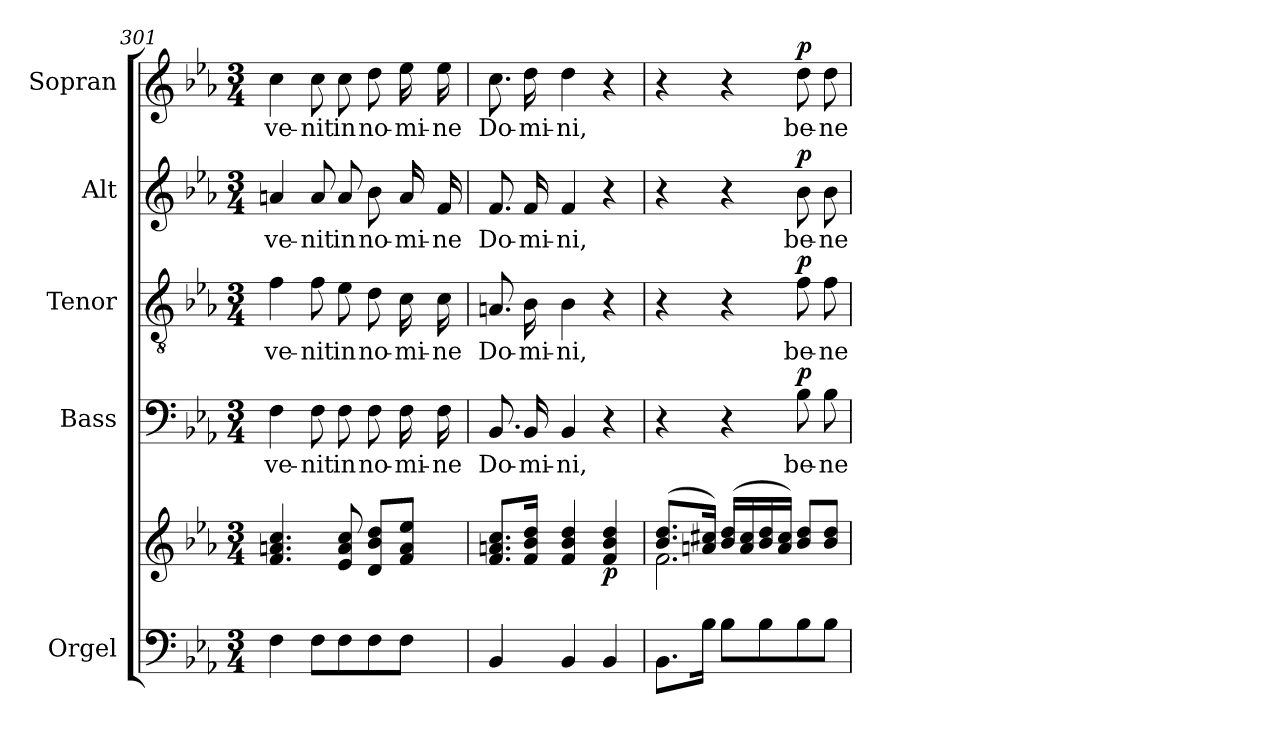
**kern	**kern	**dynam	**kern	**text	**dynam	**kern	**text	**dynam	**kern	**text	**dynam	**kern	**text	**dynam
*part5	*part5	*part5	*part4	*part4	*part4	*part3	*part3	*part3	*part2	*part2	*part2	*part1	*part1	*part1
*staff6	*staff5	*staff5/6	*staff4	*staff4	*staff4	*staff3	*staff3	*staff3	*staff2	*staff2	*staff2	*staff1	*staff1	*staff1
*I"Orgel	*	*	*I"Bass	*	*	*I"Tenor	*	*	*I"Alt	*	*	*I"Sopran	*	*
*I'Org.	*	*	*I'B.	*	*	*I'T.	*	*	*I'A.	*	*	*I'S.	*	*
*clefF4	*clefG2	*	*clefF4	*	*	*clefGv2	*	*	*clefG2	*	*	*clefG2	*	*
*k[b-e-a-]	*k[b-e-a-]	*	*k[b-e-a-]	*	*	*k[b-e-a-]	*	*	*k[b-e-a-]	*	*	*k[b-e-a-]	*	*
*E-:	*E-:	*	*E-:	*	*	*E-:	*	*	*E-:	*	*	*E-:	*	*
*M3/4	*M3/4	*	*M3/4	*	*	*M3/4	*	*	*M3/4	*	*	*M3/4	*	*
=301	=301	=301	=301	=301	=301	=301	=301	=301	=301	=301	=301	=301	=301	=301
!	!	!	!	!LO:LY:b	!	!	!LO:LY:b	!	!	!LO:LY:b	!	!	!LO:LY:b	!
4F\	4.f/ 4.an/ 4.cc/	.	4F\	ve-	.	4f\	ve-	.	4an/	ve-	.	4cc\	ve-	.
!	!	!	!	!LO:LY:b	!	!	!LO:LY:b	!	!	!LO:LY:b	!	!	!LO:LY:b	!
8F\L	.	.	8F\	-nit	.	8f\	-nit	.	8a/	-nit	.	8cc\	-nit	.
!	!	!	!	!LO:LY:b	!	!	!LO:LY:b	!	!	!LO:LY:b	!	!	!LO:LY:b	!
8F\	8e-/ 8a/ 8cc/	.	8F\	in	.	8e-\	in	.	8a/	in	.	8cc\	in	.
!	!	!	!	!LO:LY:b	!	!	!LO:LY:b	!	!	!LO:LY:b	!	!	!LO:LY:b	!
8F\	8d/ 8b-/ 8dd/L	.	8F\	no-	.	8d\	no-	.	8b-\	no-	.	8dd\	no-	.
!	!	!	!	!LO:LY:b	!	!	!LO:LY:b	!	!	!LO:LY:b	!	!	!LO:LY:b	!
8F\J	8f/ 8a/ 8ee-/J	.	16F\	-mi-	.	16c\	-mi-	.	16a/	-mi-	.	16ee-\	-mi-	.
!	!	!	!	!LO:LY:b	!	!	!LO:LY:b	!	!	!LO:LY:b	!	!	!LO:LY:b	!
.	.	.	16F\	-ne	.	16c\	-ne	.	16f/	-ne	.	16ee-\	-ne	.
=302	=302	=302	=302	=302	=302	=302	=302	=302	=302	=302	=302	=302	=302	=302
!	!	!	!	!LO:LY:b	!	!	!LO:LY:b	!	!	!LO:LY:b	!	!	!LO:LY:b	!
4BB-/	8.f/ 8.an/ 8.cc/L	.	8.BB-/	Do-	.	8.An/	Do-	.	8.f/	Do-	.	8.cc\	Do-	.
!	!	!	!	!LO:LY:b	!	!	!LO:LY:b	!	!	!LO:LY:b	!	!	!LO:LY:b	!
.	16f/ 16b-/ 16dd/Jk	.	16BB-/	-mi-	.	16B-\	-mi-	.	16f/	-mi-	.	16dd\	-mi-	.
!	!	!	!	!LO:LY:b	!	!	!LO:LY:b	!	!	!LO:LY:b	!	!	!LO:LY:b	!
4BB-/	4f/ 4b-/ 4dd/	.	4BB-/	-ni,	.	4B-\	-ni,	.	4f/	-ni,	.	4dd\	-ni,	.
!	!	!LO:DY:b	!	!	!	!	!	!	!	!	!	!	!	!
4BB-/	4f/ 4b-/ 4dd/	p	4r	.	.	4r	.	.	4r	.	.	4r	.	.
!!LO:LB:g=z
=303	=303	=303	=303	=303	=303	=303	=303	=303	=303	=303	=303	=303	=303	=303
*	*^	*	*	*	*	*	*	*	*	*	*	*	*	*
8.BB-\L	(>8.b-/ 8.dd/L	2.f\	.	4r	.	.	4r	.	.	4r	.	.	4r	.	.
16B-\Jk	16an/ 16cc#X/Jk)	.	.	.	.	.	.	.	.	.	.	.	.	.	.
8B-\L	(>16b-/ 16dd/LL	.	.	4r	.	.	4r	.	.	4r	.	.	4r	.	.
.	16a/ 16cc#/	.	.	.	.	.	.	.	.	.	.	.	.	.	.
8B-\	16b-/ 16dd/	.	.	.	.	.	.	.	.	.	.	.	.	.	.
.	16a/ 16cc#/JJ)	.	.	.	.	.	.	.	.	.	.	.	.	.	.
!	!	!	!	!	!LO:LY:b	!LO:DY:a	!	!LO:LY:b	!LO:DY:a	!	!LO:LY:b	!LO:DY:a	!	!LO:LY:b	!LO:DY:a
8B-\	8b-/ 8dd/L	.	.	8B-\	be-	p	8f\	be-	p	8b-\	be-	p	8dd\	be-	p
!	!	!	!	!	!LO:LY:b	!	!	!LO:LY:b	!	!	!LO:LY:b	!	!	!LO:LY:b	!
8B-\J	8b-/ 8dd/J	.	.	8B-\	-ne-	.	8f\	-ne-	.	8b-\	-ne-	.	8dd\	-ne-	.
*	*v	*v	*	*	*	*	*	*	*	*	*	*	*	*	*
=	=	=	=	=	=	=	=	=	=	=	=	=	=	=
*-	*-	*-	*-	*-	*-	*-	*-	*-	*-	*-	*-	*-	*-	*-
